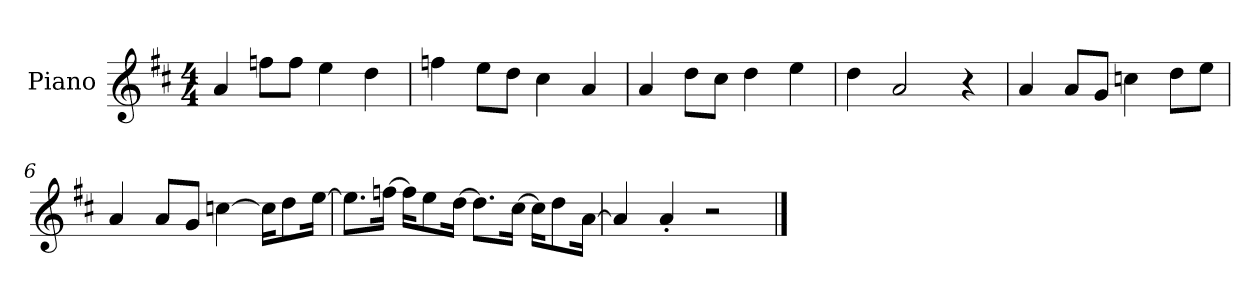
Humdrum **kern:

**kern
*part1
*staff1
*I"Piano
*I'P-no
*clefG2
*k[f#c#]
*M4/4
*MM90
=1
4a/
8ffn\L
8ff\J
4ee\
4dd\
=2
4ffn\
8ee\L
8dd\J
4cc#\
4a/
=3
4a/
8dd\L
8cc#\J
4dd\
4ee\
=4
4dd\
2a/
4r
=5
4a/
8a/L
8g/J
4ccn\
8dd\L
8ee\J
=6
4a/
8a/L
8g/J
[4ccn\
16cc\KL]
8dd\
[16ee\Jk
!!LO:LB:g=z
=7
8.ee\L]
[16ffn\Jk
16ff\KL]
8ee\
[16dd\Jk
8.dd\L]
[16cc#\Jk
16cc#\KL]
8dd\
[16a\Jk
=8
4a/]
4a'/
2r
==
*-
